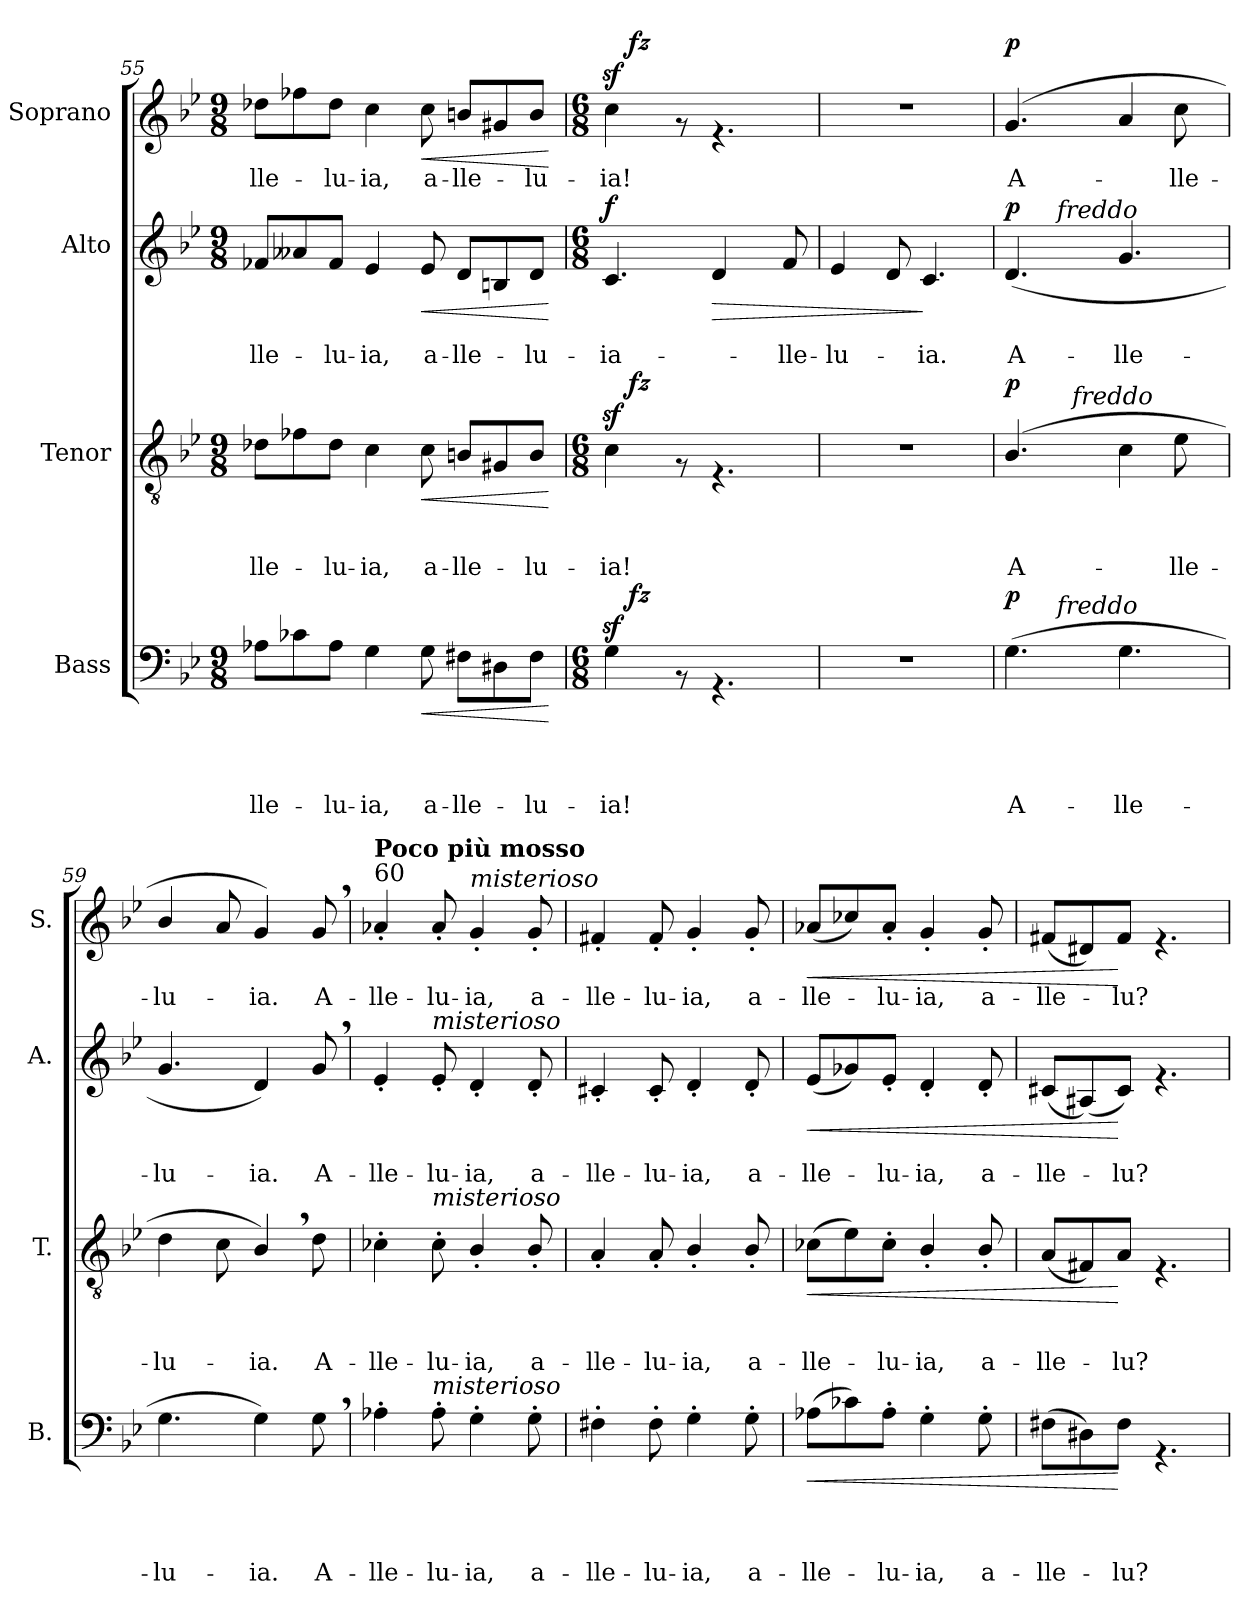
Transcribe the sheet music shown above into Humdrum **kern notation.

**kern	**text	**text	**text	**text	**dynam	**kern	**text	**text	**text	**dynam	**kern	**text	**text	**dynam	**kern	**text	**dynam
*part4	*part4	*part4	*part4	*part4	*part4	*part3	*part3	*part3	*part3	*part3	*part2	*part2	*part2	*part2	*part1	*part1	*part1
*staff4	*staff4	*staff4	*staff4	*staff4	*staff4	*staff3	*staff3	*staff3	*staff3	*staff3	*staff2	*staff2	*staff2	*staff2	*staff1	*staff1	*staff1
*I"Bass	*	*	*	*	*	*I"Tenor	*	*	*	*	*I"Alto	*	*	*	*I"Soprano	*	*
*I'B.	*	*	*	*	*	*I'T.	*	*	*	*	*I'A.	*	*	*	*I'S.	*	*
*clefF4	*	*	*	*	*	*clefGv2	*	*	*	*	*clefG2	*	*	*	*clefG2	*	*
*k[b-e-]	*	*	*	*	*	*k[b-e-]	*	*	*	*	*k[b-e-]	*	*	*	*k[b-e-]	*	*
*B-:	*	*	*	*	*	*B-:	*	*	*	*	*B-:	*	*	*	*B-:	*	*
*M9/8	*	*	*	*	*	*M9/8	*	*	*	*	*M9/8	*	*	*	*M9/8	*	*
=55	=55	=55	=55	=55	=55	=55	=55	=55	=55	=55	=55	=55	=55	=55	=55	=55	=55
!	!	!	!	!LO:LY:b	!	!	!	!	!LO:LY:b	!	!	!	!LO:LY:b	!	!	!LO:LY:b	!
8A-X\L	.	.	.	-lle-	.	8d-X\L	.	.	-lle-	.	8f-X/L	.	-lle-	.	8dd-X\L	-lle-	.
8c-X\	.	.	.	.	.	8f-X\	.	.	.	.	8a--X/	.	.	.	8ff-X\	.	.
!	!	!	!	!LO:LY:b	!	!	!	!	!LO:LY:b	!	!	!	!LO:LY:b	!	!	!LO:LY:b	!
8A-\J	.	.	.	-lu-	.	8d-\J	.	.	-lu-	.	8f-/J	.	-lu-	.	8dd-\J	-lu-	.
!	!	!	!	!LO:LY:b	!	!	!	!	!LO:LY:b	!	!	!	!LO:LY:b	!	!	!LO:LY:b	!
4G\	.	.	.	-ia,	.	4c\	.	.	-ia,	.	4e-/	.	-ia,	.	4cc\	-ia,	.
!	!	!	!	!LO:LY:b	!LO:HP:b	!	!	!	!LO:LY:b	!LO:HP:b	!	!	!LO:LY:b	!LO:HP:b	!	!LO:LY:b	!LO:HP:b
8G\	.	.	.	a-	<	8c\	.	.	a-	<	8e-/	.	a-	<	8cc\	a-	<
!	!	!	!	!LO:LY:b	!	!	!	!	!LO:LY:b	!	!	!	!LO:LY:b	!	!	!LO:LY:b	!
8F#X\L	.	.	.	-lle-	.	8Bn/L	.	.	-lle-	.	8d/L	.	-lle-	.	8bn/L	-lle-	.
8D#X\	.	.	.	.	.	8G#X/	.	.	.	.	8Bn/	.	.	.	8g#X/	.	.
!	!	!	!	!LO:LY:b	!	!	!	!	!LO:LY:b	!	!	!	!LO:LY:b	!	!	!LO:LY:b	!
8F#\J	.	.	.	-lu-	.	8B/J	.	.	-lu-	.	8d/J	.	-lu-	.	8b/J	-lu-	.
.	.	.	.	.	[	.	.	.	.	[	.	.	.	[	.	.	[
=56	=56	=56	=56	=56	=56	=56	=56	=56	=56	=56	=56	=56	=56	=56	=56	=56	=56
*M6/8	*	*	*	*	*	*M6/8	*	*	*	*	*M6/8	*	*	*	*M6/8	*	*
!	!	!	!	!LO:LY:b	!	!	!	!	!LO:LY:b	!	!	!	!LO:LY:b	!LO:DY:a	!	!LO:LY:b	!
*^	*	*	*	*	*	*^	*	*	*	*	*	*	*	*	*^	*	*
4Gz>\	16ryy	.	.	.	-ia!	.	4cz>\	16ryy	.	.	-ia!	.	4.c/	.	-ia-	f	4ccz>\	16ryy	-ia!	.
!	!	!	!	!	!	!LO:DY:a	!	!	!	!	!	!LO:DY:a	!	!	!	!	!	!	!	!LO:DY:a
.	2ryy	.	.	.	.	fz	.	2ryy	.	.	.	fz	.	.	.	.	.	2ryy	.	fz
8rAA	.	.	.	.	.	.	8rF	.	.	.	.	.	.	.	.	.	8rf	.	.	.
!	!	!	!	!	!	!	!	!	!	!	!	!	!	!	!	!LO:HP:b	!	!	!	!
4.rAA	.	.	.	.	.	.	4.rF	.	.	.	.	.	4d/	.	.	>	4.rf	.	.	.
.	8.ryy	.	.	.	.	.	.	8.ryy	.	.	.	.	.	.	.	.	.	8.ryy	.	.
!	!	!	!	!	!	!	!	!	!	!	!	!	!	!	!LO:LY:b	!	!	!	!	!
.	.	.	.	.	.	.	.	.	.	.	.	.	8f/	.	-lle-	.	.	.	.	.
=57	=57	=57	=57	=57	=57	=57	=57	=57	=57	=57	=57	=57	=57	=57	=57	=57	=57	=57	=57	=57
!	!	!	!	!	!	!	!	!	!	!	!	!	!	!	!LO:LY:b	!	!	!	!	!
*v	*v	*	*	*	*	*	*	*	*	*	*	*	*	*	*	*	*v	*v	*	*
*	*	*	*	*	*	*v	*v	*	*	*	*	*	*	*	*	*	*	*
2.r	.	.	.	.	.	2.r	.	.	.	.	4e-/	.	-lu-	.	2.r	.	.
.	.	.	.	.	.	.	.	.	.	.	8d/	.	.	.	.	.	.
!	!	!	!	!	!	!	!	!	!	!	!	!	!LO:LY:b	!	!	!	!
.	.	.	.	.	.	.	.	.	.	.	4.c/	.	-ia.	]	.	.	.
=58	=58	=58	=58	=58	=58	=58	=58	=58	=58	=58	=58	=58	=58	=58	=58	=58	=58
!	!	!	!	!LO:LY:b	!LO:DY:a	!	!	!	!LO:LY:b	!LO:DY:a	!	!	!LO:LY:b	!LO:DY:a	!	!LO:LY:b	!LO:DY:a
*^	*	*	*	*	*	*^	*	*	*	*	*^	*	*	*	*	*	*
(>4.G\	8ryy	.	.	.	A-	p	(<4.B-/	8.ryy	.	.	A-	p	(<4.d/	8ryy	.	A-	p	(<4.g/	A-	p
.	32ryy	.	.	.	.	.	.	.	.	.	.	.	.	32ryy	.	.	.	.	.	.
!	!	!	!	!	!	!	!	!	!	!	!	!	!	!LO:TX:a:i:t=freddo	!	!	!	!	!	!
!	!LO:TX:a:i:t=freddo	!	!	!	!	!	!	!	!	!	!	!	!	!	!	!	!	!	!	!
.	2ryy	.	.	.	.	.	.	.	.	.	.	.	.	2ryy	.	.	.	.	.	.
!	!	!	!	!	!	!	!	!LO:TX:a:i:t=freddo	!	!	!	!	!	!	!	!	!	!	!	!
.	.	.	.	.	.	.	.	2ryy	.	.	.	.	.	.	.	.	.	.	.	.
!	!	!	!	!	!LO:LY:b	!	!	!	!	!	!	!	!	!	!	!LO:LY:b	!	!	!	!
4.G\	.	.	.	.	-lle-	.	4c\	.	.	.	.	.	4.g/	.	.	-lle-	.	4a/	.	.
!	!	!	!	!	!	!	!	!	!	!	!LO:LY:b	!	!	!	!	!	!	!	!LO:LY:b	!
.	.	.	.	.	.	.	8e-\	.	.	.	-lle-	.	.	.	.	.	.	8cc\	-lle-	.
.	16.ryy	.	.	.	.	.	.	.	.	.	.	.	.	16.ryy	.	.	.	.	.	.
.	.	.	.	.	.	.	.	16ryy	.	.	.	.	.	.	.	.	.	.	.	.
=59	=59	=59	=59	=59	=59	=59	=59	=59	=59	=59	=59	=59	=59	=59	=59	=59	=59	=59	=59	=59
!	!	!	!	!	!LO:LY:b	!	!	!	!	!	!LO:LY:b	!	!	!	!	!LO:LY:b	!	!	!LO:LY:b	!
*v	*v	*	*	*	*	*	*	*	*	*	*	*	*v	*v	*	*	*	*	*	*
*	*	*	*	*	*	*v	*v	*	*	*	*	*	*	*	*	*	*	*
4.G\	.	.	.	-lu-	.	4d\	.	.	-lu-	.	4.g/	.	-lu-	.	4b-/	-lu-	.
.	.	.	.	.	.	8c\	.	.	.	.	.	.	.	.	8a/	.	.
!	!	!	!	!LO:LY:b	!	!	!	!	!LO:LY:b	!	!	!	!LO:LY:b	!	!	!LO:LY:b	!
4G\)	.	.	.	-ia.	.	4B-,>/)	.	.	-ia.	.	4d/)	.	-ia.	.	4g/)	-ia.	.
!	!	!	!	!LO:LY:b	!	!	!	!	!LO:LY:b	!	!	!	!LO:LY:b	!	!	!LO:LY:b	!
8G,>\	.	.	.	A-	.	8d\	.	.	A-	.	8g,>/	.	A-	.	8g,>/	A-	.
!!LO:LB:g=z
=60	=60	=60	=60	=60	=60	=60	=60	=60	=60	=60	=60	=60	=60	=60	=60	=60	=60
*	*	*	*	*	*	*	*	*	*	*	*	*	*	*	*MM74	*	*
!	!	!	!	!	!	!	!	!	!	!	!	!	!	!	!LO:TX:a:t=60	!	!
!	!	!	!	!	!	!	!	!	!	!	!	!	!	!	!LO:TX:a:B:t=Poco più mosso	!	!
!	!	!	!	!LO:LY:b	!	!	!	!	!LO:LY:b	!	!	!	!LO:LY:b	!	!	!LO:LY:b	!
4A-X'>\	.	.	.	-lle-	.	4c-X'>\	.	.	-lle-	.	4e-'</	.	-lle-	.	4a-X'</	-lle-	.
!	!	!	!	!	!	!	!	!	!	!	!LO:TX:a:i:t=misterioso	!	!	!	!	!	!
!	!	!	!	!	!	!LO:TX:a:i:t=misterioso	!	!	!	!	!	!	!	!	!	!	!
!LO:TX:a:i:t=misterioso	!	!	!	!	!	!	!	!	!	!	!	!	!	!	!	!	!
!	!	!	!	!LO:LY:b	!	!	!	!	!LO:LY:b	!	!	!	!LO:LY:b	!	!	!LO:LY:b	!
8A-'>\	.	.	.	-lu-	.	8c-'>\	.	.	-lu-	.	8e-'</	.	-lu-	.	8a-'</	-lu-	.
!	!	!	!	!	!	!	!	!	!	!	!	!	!	!	!LO:TX:a:i:t=misterioso	!	!
!	!	!	!	!LO:LY:b	!	!	!	!	!LO:LY:b	!	!	!	!LO:LY:b	!	!	!LO:LY:b	!
4G'>\	.	.	.	-ia,	.	4B-'>/	.	.	-ia,	.	4d'</	.	-ia,	.	4g'</	-ia,	.
!	!	!	!	!LO:LY:b	!	!	!	!	!LO:LY:b	!	!	!	!LO:LY:b	!	!	!LO:LY:b	!
8G'>\	.	.	.	a-	.	8B-'>/	.	.	a-	.	8d'</	.	a-	.	8g'</	a-	.
=61	=61	=61	=61	=61	=61	=61	=61	=61	=61	=61	=61	=61	=61	=61	=61	=61	=61
!	!	!	!	!LO:LY:b	!	!	!	!	!LO:LY:b	!	!	!	!LO:LY:b	!	!	!LO:LY:b	!
4F#X'>\	.	.	.	-lle-	.	4A'</	.	.	-lle-	.	4c#X'</	.	-lle-	.	4f#X'</	-lle-	.
!	!	!	!	!LO:LY:b	!	!	!	!	!LO:LY:b	!	!	!	!LO:LY:b	!	!	!LO:LY:b	!
8F#'>\	.	.	.	-lu-	.	8A'</	.	.	-lu-	.	8c#'</	.	-lu-	.	8f#'</	-lu-	.
!	!	!	!	!LO:LY:b	!	!	!	!	!LO:LY:b	!	!	!	!LO:LY:b	!	!	!LO:LY:b	!
4G'>\	.	.	.	-ia,	.	4B-'>/	.	.	-ia,	.	4d'</	.	-ia,	.	4g'</	-ia,	.
!	!	!	!	!LO:LY:b	!	!	!	!	!LO:LY:b	!	!	!	!LO:LY:b	!	!	!LO:LY:b	!
8G'>\	.	.	.	a-	.	8B-'>/	.	.	a-	.	8d'</	.	a-	.	8g'</	a-	.
=62	=62	=62	=62	=62	=62	=62	=62	=62	=62	=62	=62	=62	=62	=62	=62	=62	=62
!	!	!	!	!LO:LY:b	!LO:HP:b	!	!	!	!LO:LY:b	!LO:HP:b	!	!	!LO:LY:b	!LO:HP:b	!	!LO:LY:b	!LO:HP:b
(>8A-X\L	.	.	.	-lle-	<	(>8c-X\L	.	.	-lle-	<	(<8e-/L	.	-lle-	<	(<8a-X/L	-lle-	<
8c-X\)	.	.	.	.	.	8e-\)	.	.	.	.	8g-X/)	.	.	.	8cc-X/)	.	.
!	!	!	!	!LO:LY:b	!	!	!	!	!LO:LY:b	!	!	!	!LO:LY:b	!	!	!LO:LY:b	!
8A-'>\J	.	.	.	-lu-	.	8c-'>\J	.	.	-lu-	.	8e-'</J	.	-lu-	.	8a-'</J	-lu-	.
!	!	!	!	!LO:LY:b	!	!	!	!	!LO:LY:b	!	!	!	!LO:LY:b	!	!	!LO:LY:b	!
4G'>\	.	.	.	-ia,	.	4B-'>/	.	.	-ia,	.	4d'</	.	-ia,	.	4g'</	-ia,	.
!	!	!	!	!LO:LY:b	!	!	!	!	!LO:LY:b	!	!	!	!LO:LY:b	!	!	!LO:LY:b	!
8G'>\	.	.	.	a-	.	8B-'>/	.	.	a-	.	8d'</	.	a-	.	8g'</	a-	.
=63	=63	=63	=63	=63	=63	=63	=63	=63	=63	=63	=63	=63	=63	=63	=63	=63	=63
!	!	!	!	!LO:LY:b	!	!	!	!	!LO:LY:b	!	!	!	!LO:LY:b	!	!	!LO:LY:b	!
(>8F#X\L	.	.	.	-lle-	.	(<8A/L	.	.	-lle-	.	(<8c#X/L	.	-lle-	.	(<8f#X/L	-lle-	.
8D#X\)	.	.	.	.	.	8F#X/)	.	.	.	.	(>8A#X/)	.	.	.	8d#X/)	.	.
!	!	!	!	!LO:LY:b	!	!	!	!	!LO:LY:b	!	!	!	!LO:LY:b	!	!	!LO:LY:b	!
8F#\J	.	.	.	-lu?	[	8A/J	.	.	-lu?	[	8c#/J)	.	-lu?	[	8f#/J	-lu?	[
4.rAA	.	.	.	.	.	4.rF	.	.	.	.	4.rf	.	.	.	4.rf	.	.
=	=	=	=	=	=	=	=	=	=	=	=	=	=	=	=	=	=
*-	*-	*-	*-	*-	*-	*-	*-	*-	*-	*-	*-	*-	*-	*-	*-	*-	*-
